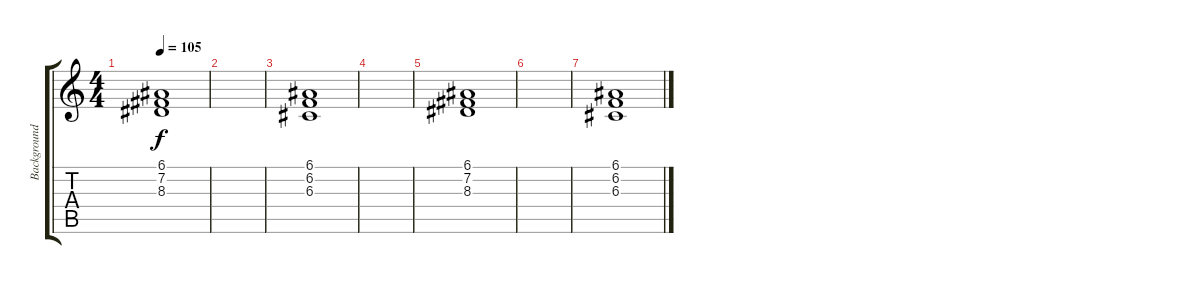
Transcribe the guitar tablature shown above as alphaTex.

\track ("Background Vocals" "Background") {instrument choiraahs}
\staff {score tabs}
\tuning (E4 B3 G3 D3 A2 E2) {hide}
\ts (4 4)
\tempo 105
\clef g2
\ks c
(6.1 7.2 8.3).1{dy f} |
|
(6.1 6.2 6.3).1 |
|
(6.1 7.2 8.3).1 |
|
(6.1 6.2 6.3).1
